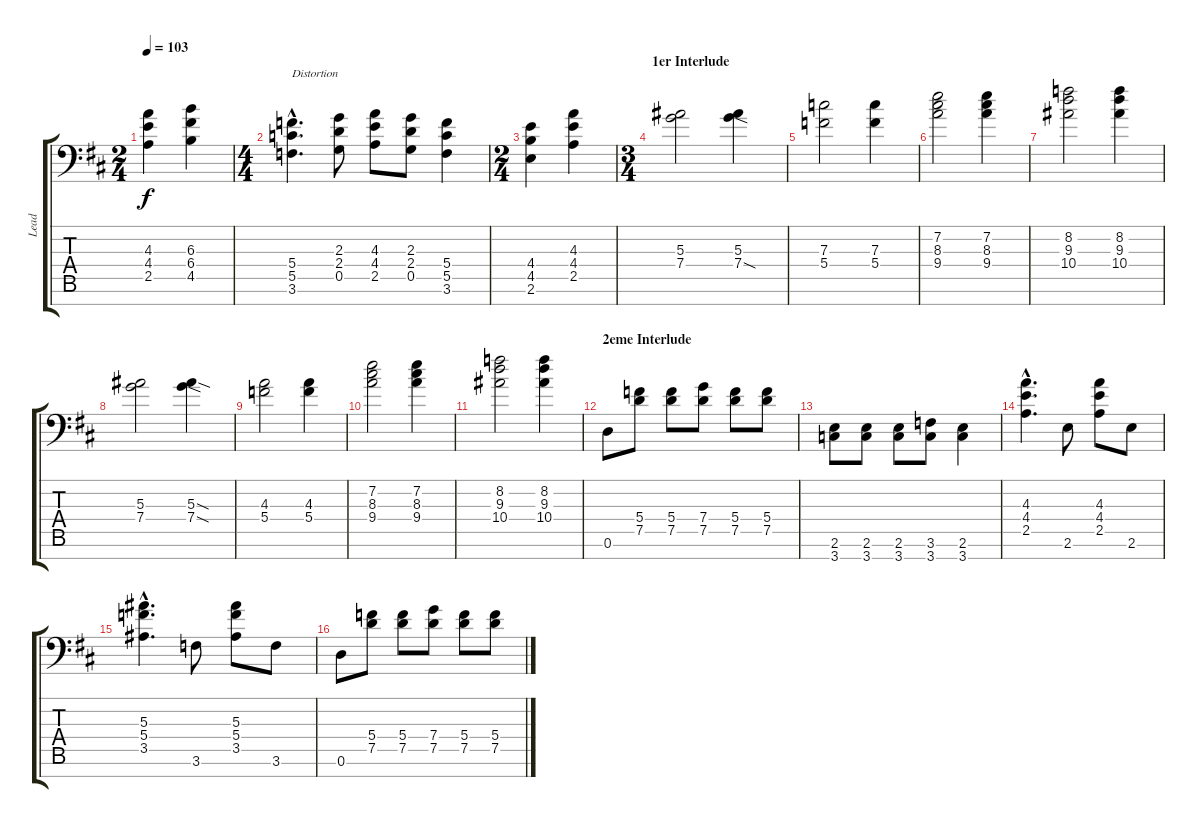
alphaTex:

\track ("Lead" "Lead") {instrument electricguitarclean}
\staff {score tabs}
\tuning (D4 A3 F3 C3 G2 D2 A1) {hide}
\ts (2 4)
\tempo 103
\clef f4
\ks bminor
(4.3 4.4 2.5).4{dy f} (6.3 6.4 4.5).4 |
\ts (4 4)
(5.4{hac} 5.5{hac} 3.6{hac}).4{d txt "Distortion" instrument distortionguitar} (2.3 2.4 0.5).8 (4.3 4.4 2.5).8 (2.3 2.4 0.5).8 (5.4 5.5 3.6).4 |
\ts (2 4)
(4.4 4.5 2.6).4 (4.3 4.4 2.5).4 |
\ts (3 4)
\section ("" "1er Interlude")
(5.3 7.4).2 (5.3 7.4{sod}).4 |
(7.3 5.4).2 (7.3 5.4).4 |
(7.2 8.3 9.4).2 (7.2 8.3 9.4).4 |
(8.2 9.3 10.4).2 (8.2 9.3 10.4).4 |
(5.3 7.4).2 (5.3{sod} 7.4{sod}).4 |
(4.3 5.4).2 (4.3 5.4).4 |
(7.2 8.3 9.4).2 (7.2 8.3 9.4).4 |
(8.2 9.3 10.4).2 (8.2 9.3 10.4).4 |
\section ("" "2eme Interlude")
0.6.8 (5.4 7.5).8 (5.4 7.5).8 (7.4 7.5).8 (5.4 7.5).8 (5.4 7.5).8 |
(2.6 3.7).8 (2.6 3.7).8 (2.6 3.7).8 (3.6 3.7).8 (2.6 3.7).4 |
(4.3{hac} 4.4{hac} 2.5{hac}).4{d} 2.6.8 (4.3 4.4 2.5).8 2.6.8 |
(5.3{hac} 5.4{hac} 3.5{hac}).4{d} 3.6.8 (5.3 5.4 3.5).8 3.6.8 |
0.6.8 (5.4 7.5).8 (5.4 7.5).8 (7.4 7.5).8 (5.4 7.5).8 (5.4 7.5).8
